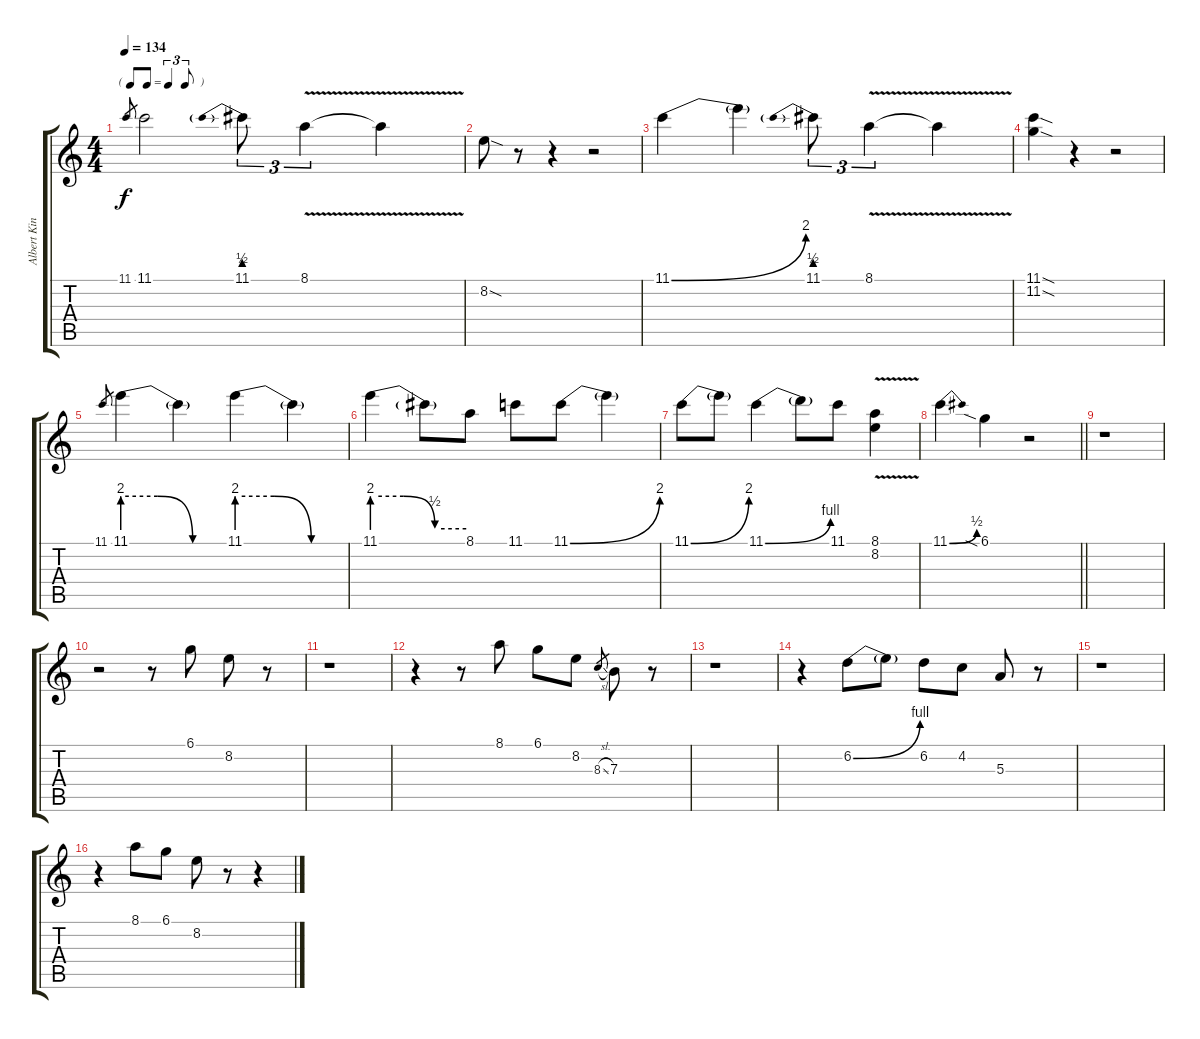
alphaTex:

\track ("Albert King - Electric Guitar (Tuning: B" "Albert Kin") {instrument overdrivenguitar}
\staff {score tabs}
\tuning (Db4 Ab3 E3 B2 E2 B1) {hide}
\ts (4 4)
\tf triplet8th
\tempo 134
\clef g2
\ks c
11.1.8{gr dy f instrument overdrivenguitar} 11.1.2 11.1{be (prebend 0 2 60 2)}.8{tu (3 2)} 8.1{v}.4{tu (3 2)} 8.1{v t}.4 |
8.2{sod}.8 r.8 r.4 r.2 |
11.1{be (bend 0 0 60 8)}.4 11.1{t}.4 11.1{be (prebend 0 2 60 2)}.8{tu (3 2)} 8.1{v}.4{tu (3 2)} 8.1{v t}.4 |
(11.1{sod} 11.2{sod}).4 r.4 r.2 |
11.1.8{gr} 11.1{be (custom 0 8 20 8 40 0 60 0)}.4 11.1{t}.4 11.1{be (custom 0 8 20 8 40 0 60 0)}.4 11.1{t}.4 |
11.1{be (custom 0 8 20 8 40 2 60 2)}.4 11.1{t}.8 8.1.8 11.1.8 11.1{be (bend 0 0 60 8)}.8 11.1{t}.4 |
11.1{be (bend 0 0 60 8)}.8 11.1{t}.8 11.1{be (bend 0 0 60 4)}.4 11.1{t}.8 11.1.8 (8.1{v} 8.2{v}).4 |
\barLineRight lightlight
11.1{be (bend 0 0 60 2)}.4 6.1{sia}.4 r.2 |
r.1 |
r.2 r.8 6.1.8 8.2.8 r.8 |
r.1 |
r.4 r.8 8.1.8 6.1.8 8.2.8 8.3{sl}.8{gr} 7.3.8 r.8 |
r.1 |
r.4 6.2{be (bend 0 0 60 4)}.8 6.2{t}.8 6.2.8 4.2.8 5.3.8 r.8 |
r.1 |
r.4 8.1.8 6.1.8 8.2.8 r.8 r.4
